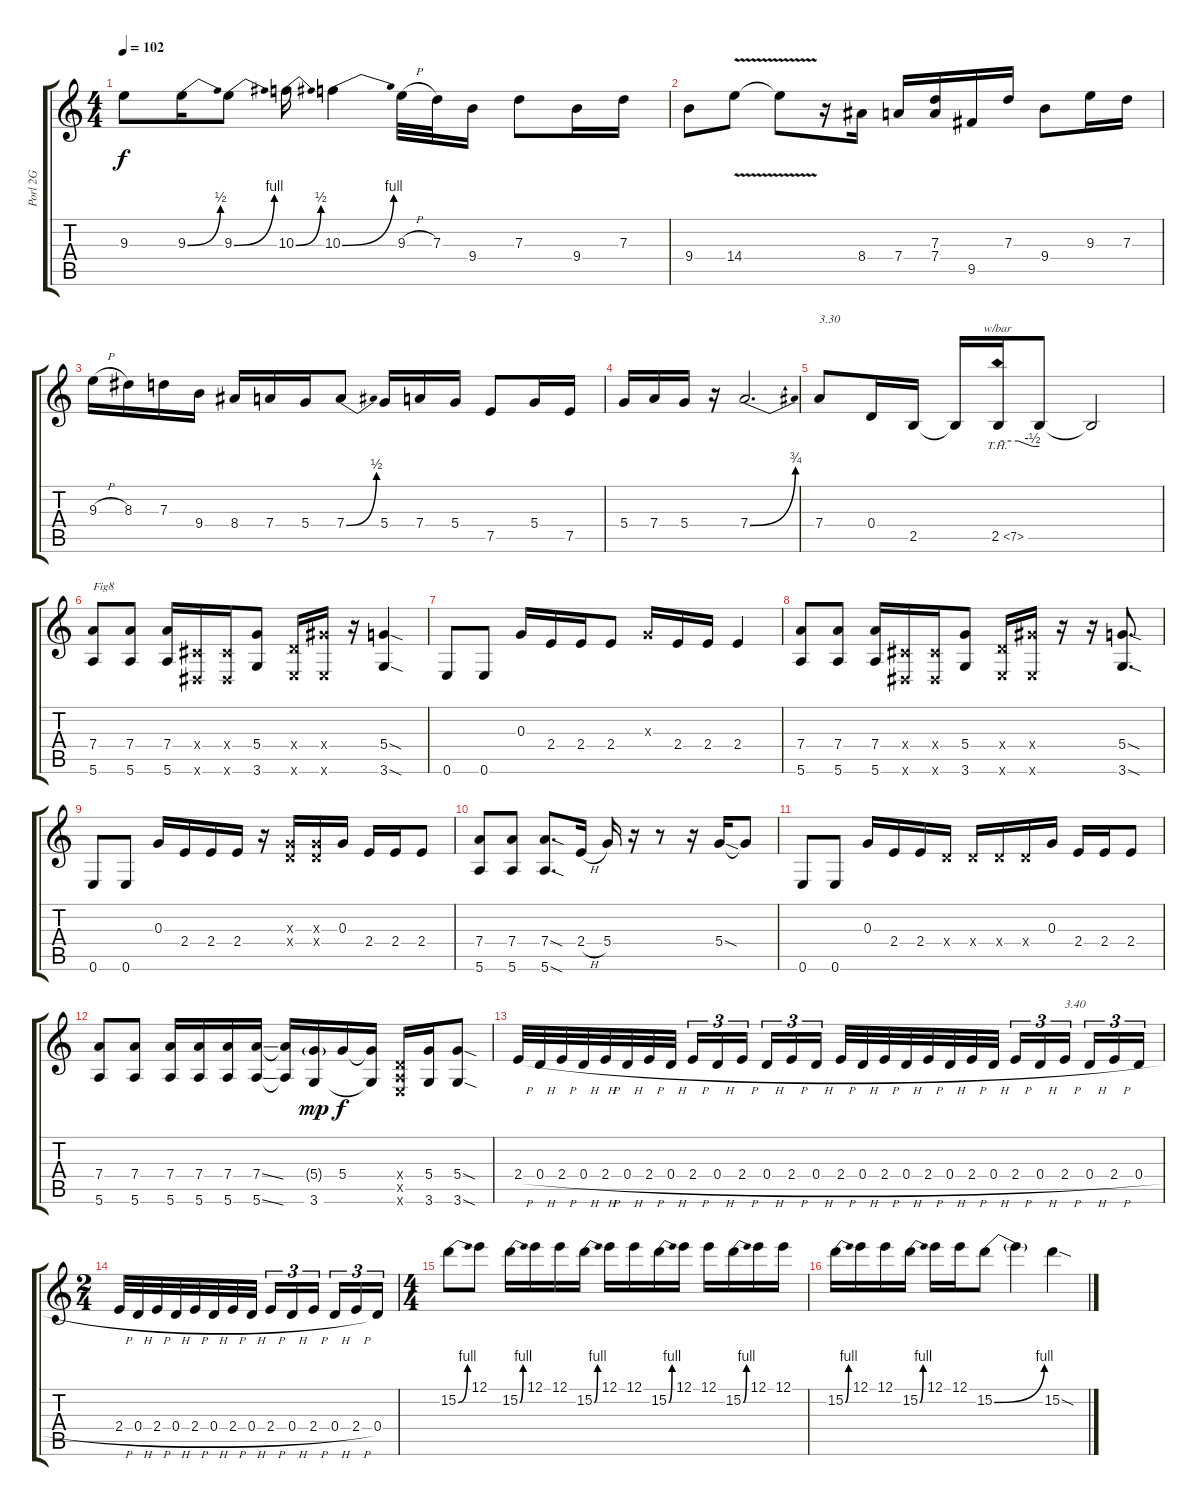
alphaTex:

\track ("Porl 2G" "Porl 2G") {instrument electricguitarclean}
\staff {score tabs}
\tuning (E4 B3 G3 D3 A2 E2) {hide}
\ts (4 4)
\tempo 102
\clef g2
\ks c
9.3.8{dy f} 9.3{be (bend 0 0 60 2)}.16 9.3{be (bend 0 0 60 4)}.8 10.3{be (bend 0 0 60 2)}.16 10.3{be (bend 0 0 60 4)}.4 9.3{h}.32 7.3.32 9.4.16 7.3.8 9.4.16 7.3.16 |
9.4.8 14.4{v}.8 14.4{t}.8 r.16 8.4.16 7.4.16 (7.3 7.4).16 9.5.16 7.3.16 9.4.8 9.3.16 7.3.16 |
9.3{h}.16 8.3.16 7.3.16 9.4.16 8.4.16 7.4.16 5.4.16 7.4{be (bend 0 0 60 2)}.8 5.4.16 7.4.16 5.4.16 7.5.8 5.4.16 7.5.16 |
5.4.16 7.4.16 5.4.16 r.16 7.4{be (bend 0 0 60 3)}.2{d} |
7.4.8{txt "3.30"} 0.4.16{txt ""} 2.5.16 2.5{t}.16 2.5{th 5}.16{tbe (custom default 0 0 30 0 50 -2 60 -2)} 2.5{t}.8 2.5{t}.2 |
(7.4 5.6).8{txt "Fig8"} (7.4 5.6).8 (7.4 5.6).16 (-1.4{x} -1.6{x}).16 (-1.4{x} -1.6{x}).16 (5.4 3.6).8 (0.4{x} 0.6{x}).16 (6.4{x} 0.6{x}).16 r.16 (5.4{sod} 3.6{sod}).4 |
0.6.8 0.6.8 0.3.16 2.4.16 2.4.16 2.4.8 0.3{x}.16 2.4.16 2.4.16 2.4.4 |
(7.4 5.6).8 (7.4 5.6).8 (7.4 5.6).16 (-1.4{x} -1.6{x}).16 (-1.4{x} -1.6{x}).16 (5.4 3.6).8 (0.4{x} 0.6{x}).16 (6.4{x} 0.6{x}).16 r.16 r.16 (5.4{sod} 3.6{sod}).8{d} |
0.6.8 0.6.8 0.3.16 2.4.16 2.4.16 2.4.16 r.16 (0.3{x} 0.4{x}).16 (0.3{x} 0.4{x}).16 0.3.16 2.4.16 2.4.16 2.4.8 |
(7.4 5.6).8 (7.4 5.6).8 (7.4{sod} 5.6{sod}).8{d} 2.4{h}.16 5.4.16 r.16 r.8 r.16 5.4{sod}.16 5.4{t}.8 |
0.6.8 0.6.8 0.3.16 2.4.16 2.4.16 0.4{x}.16 0.4{x}.16 0.4{x}.16 0.4{x}.16 0.3.16 2.4.16 2.4.16 2.4.8 |
(7.4 5.6).8 (7.4 5.6).8 (7.4 5.6).16 (7.4 5.6).16 (7.4 5.6).16 (7.4{ss} 5.6{ss}).16 (7.4{t} 5.6{t}).16 (5.4{g} 3.6).16{dy mp} 5.4.16{dy f} (5.4{t} 3.6{t}).16 (0.4{x} 0.5{x} 0.6{x}).16 (5.4 3.6).16 (5.4{sod} 3.6{sod}).8 |
2.4{h}.32 0.4{h}.32 2.4{h}.32 0.4{h}.32 2.4{h}.32 0.4{h}.32 2.4{h}.32 0.4{h}.32 2.4{h}.16{tu (3 2)} 0.4{h}.16{tu (3 2)} 2.4{h}.16{tu (3 2) beam splitsecondary} 0.4{h}.16{tu (3 2)} 2.4{h}.16{tu (3 2)} 0.4{h}.16{tu (3 2)} 2.4{h}.32 0.4{h}.32 2.4{h}.32 0.4{h}.32 2.4{h}.32 0.4{h}.32 2.4{h}.32 0.4{h}.32 2.4{h}.16{tu (3 2)} 0.4{h}.16{tu (3 2)} 2.4{h}.16{tu (3 2) txt "3.40" beam splitsecondary} 0.4{h}.16{tu (3 2)} 2.4{h}.16{tu (3 2)} 0.4{h}.16{tu (3 2)} |
\ts (2 4)
2.4{h}.32 0.4{h}.32 2.4{h}.32 0.4{h}.32 2.4{h}.32 0.4{h}.32 2.4{h}.32 0.4{h}.32 2.4{h}.16{tu (3 2)} 0.4{h}.16{tu (3 2)} 2.4{h}.16{tu (3 2) beam splitsecondary} 0.4{h}.16{tu (3 2)} 2.4{h}.16{tu (3 2)} 0.4.16{tu (3 2)} |
\ts (4 4)
15.2{be (bend 0 0 60 4)}.8 12.1.8 15.2{be (bend 0 0 60 4)}.16 12.1.16 12.1.16 15.2{be (bend 0 0 60 4)}.16 12.1.16 12.1.16 15.2{be (bend 0 0 60 4)}.16 12.1.16 12.1.16 15.2{be (bend 0 0 60 4)}.16 12.1.16 12.1.16 |
15.2{be (bend 0 0 60 4)}.16 12.1.16 12.1.16 15.2{be (bend 0 0 60 4)}.16 12.1.16 12.1.16 15.2{be (bend 0 0 60 4)}.8 15.2{t}.4 15.2{sod}.4
